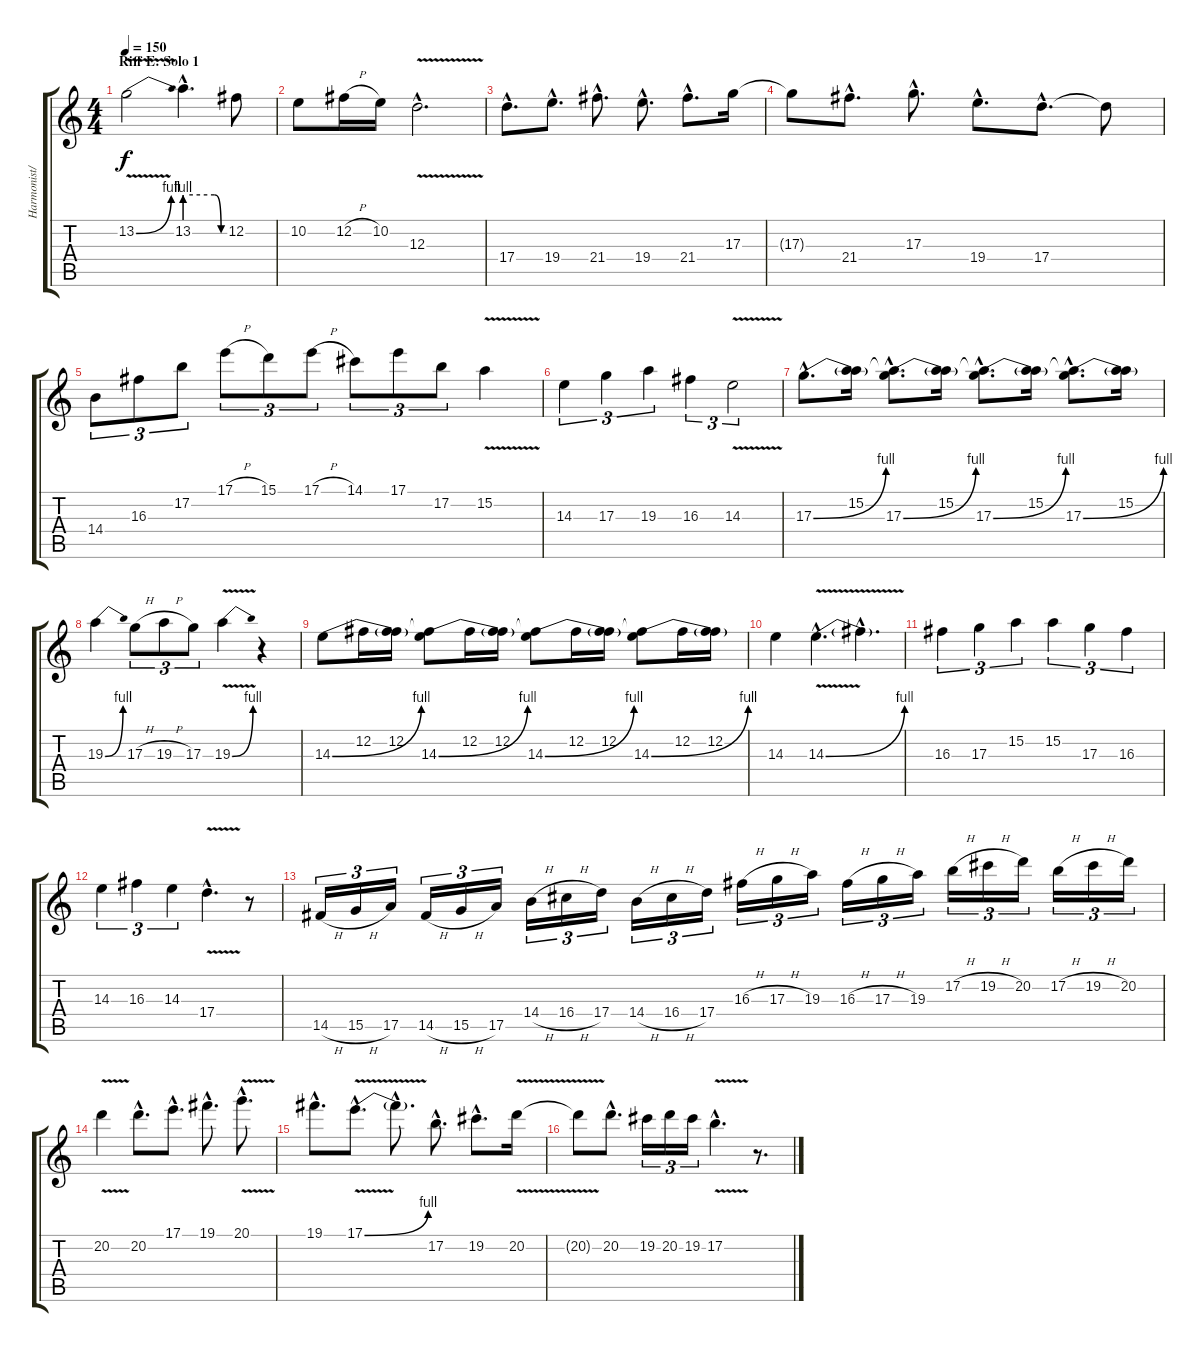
\track ("Harmonist/Double Lead" "Harmonist/") {instrument distortionguitar}
\staff {score tabs}
\tuning (B3 Gb3 D3 A2 E2 B1) {hide}
\ts (4 4)
\section ("" "Riff E: Solo 1")
\tempo 150
\clef g2
\ks c
13.2{be (bend 0 0 60 4) v}.2{dy f} 13.2{be (custom 0 4 45 4 55 0 60 0) hac}.4{d} 12.2.8 |
10.2.8 12.2{h}.16 10.2.16 12.3{v hac}.2{d} |
17.4{hac}.8{d} 19.4{hac}.8{d} 21.4{hac}.8{d} 19.4{hac}.8{d} 21.4{hac}.8{d} 17.3.16 |
17.3{t}.8 21.4{hac}.8{d} 17.3{hac}.8{d} 19.4{hac}.8{d} 17.4{hac}.8{d} 17.4{t}.8 |
14.4.8{tu (3 2)} 16.3.8{tu (3 2)} 17.2.8{tu (3 2)} 17.1{h}.8{tu (3 2)} 15.1.8{tu (3 2)} 17.1{h}.8{tu (3 2)} 14.1.8{tu (3 2)} 17.1.8{tu (3 2)} 17.2.8{tu (3 2)} 15.2{v}.4 |
14.3.4{tu (3 2)} 17.3.4{tu (3 2)} 19.3.4{tu (3 2)} 16.3.4{tu (3 2)} 14.3{v}.2{tu (3 2)} |
17.3{be (bend 0 0 60 4) hac}.8{d} (15.2 17.3{t}).16 (15.2{hac t} 17.3{be (bend 0 0 60 4) hac}).8{d} (15.2 17.3{t}).16 (15.2{hac t} 17.3{be (bend 0 0 60 4) hac}).8{d} (15.2 17.3{t}).16 (15.2{hac t} 17.3{be (bend 0 0 60 4) hac}).8{d} (15.2 17.3{t}).16 |
19.3{be (bend 0 0 60 4)}.4 17.3{h}.8{tu (3 2)} 19.3{h}.8{tu (3 2)} 17.3.8{tu (3 2)} 19.3{be (bend 0 0 60 4) v}.4 r.4 |
14.3{be (bend 0 0 60 4)}.8 12.2.16 (12.2 14.3{t}).16 (12.2{t} 14.3{be (bend 0 0 60 4)}).8 12.2.16 (12.2 14.3{t}).16 (12.2{t} 14.3{be (bend 0 0 60 4)}).8 12.2.16 (12.2 14.3{t}).16 (12.2{t} 14.3{be (bend 0 0 60 4)}).8 12.2.16 (12.2 14.3{t}).16 |
14.3.4 14.3{be (bend 0 0 60 4) v hac}.4{d} 14.3{hac t}.4{d} |
16.3.4{tu (3 2)} 17.3.4{tu (3 2)} 15.2.4{tu (3 2)} 15.2.4{tu (3 2)} 17.3.4{tu (3 2)} 16.3.4{tu (3 2)} |
14.3.4{tu (3 2)} 16.3.4{tu (3 2)} 14.3.4{tu (3 2)} 17.4{v hac}.4{d} r.8 |
14.5{h}.16{tu (3 2)} 15.5{h}.16{tu (3 2)} 17.5.16{tu (3 2)} 14.5{h}.16{tu (3 2)} 15.5{h}.16{tu (3 2)} 17.5.16{tu (3 2)} 14.4{h}.16{tu (3 2)} 16.4{h}.16{tu (3 2)} 17.4.16{tu (3 2)} 14.4{h}.16{tu (3 2)} 16.4{h}.16{tu (3 2)} 17.4.16{tu (3 2)} 16.3{h}.16{tu (3 2)} 17.3{h}.16{tu (3 2)} 19.3.16{tu (3 2)} 16.3{h}.16{tu (3 2)} 17.3{h}.16{tu (3 2)} 19.3.16{tu (3 2)} 17.2{h}.16{tu (3 2)} 19.2{h}.16{tu (3 2)} 20.2.16{tu (3 2)} 17.2{h}.16{tu (3 2)} 19.2{h}.16{tu (3 2)} 20.2.16{tu (3 2)} |
20.2{v}.4 20.2{hac}.8{d} 17.1{hac}.8{d} 19.1{hac}.8{d} 20.1{v hac}.8{d} |
19.1{hac}.8{d} 17.1{be (bend 0 0 60 4) v hac}.8{d} 17.1{hac t}.8{d} 17.2{hac}.8{d} 19.2{hac}.8{d} 20.2{v}.16 |
20.2{t}.8 20.2{hac}.8{d} 19.2.16{tu (3 2)} 20.2.16{tu (3 2)} 19.2.16{tu (3 2)} 17.2{v hac}.4{d} r.8{d}
